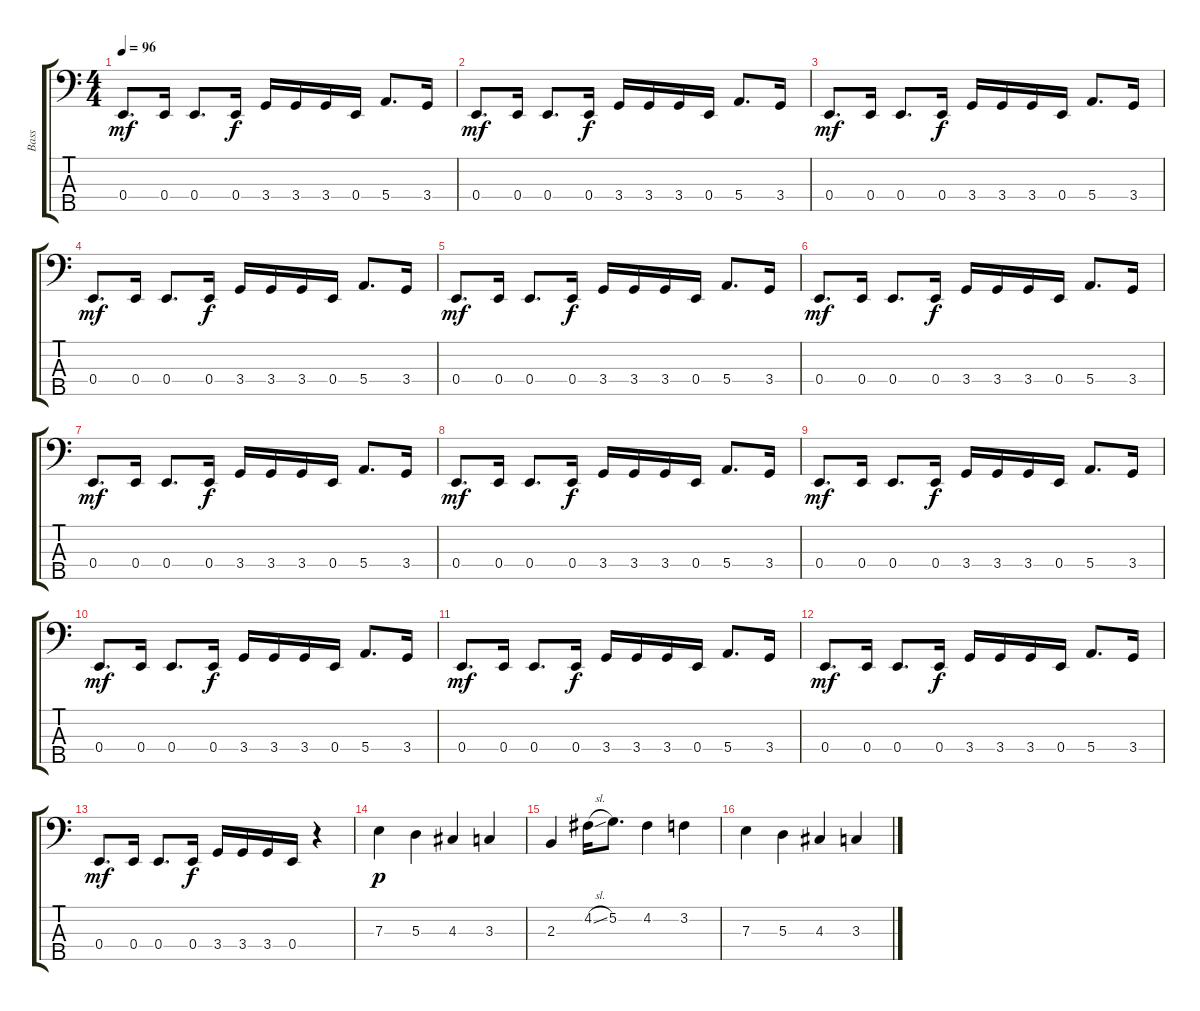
\track ("Bass" "Bass") {instrument electricbasspick}
\staff {score tabs}
\tuning (G2 D2 A1 E1 B0) {hide}
\ts (4 4)
\tempo 96
\clef f4
\ks c
0.4.8{d dy mf} 0.4.16 0.4.8{d} 0.4.16{dy f} 3.4.16 3.4.16 3.4.16 0.4.16 5.4.8{d} 3.4.16 |
0.4.8{d dy mf} 0.4.16 0.4.8{d} 0.4.16{dy f} 3.4.16 3.4.16 3.4.16 0.4.16 5.4.8{d} 3.4.16 |
0.4.8{d dy mf} 0.4.16 0.4.8{d} 0.4.16{dy f} 3.4.16 3.4.16 3.4.16 0.4.16 5.4.8{d} 3.4.16 |
0.4.8{d dy mf} 0.4.16 0.4.8{d} 0.4.16{dy f} 3.4.16 3.4.16 3.4.16 0.4.16 5.4.8{d} 3.4.16 |
0.4.8{d dy mf} 0.4.16 0.4.8{d} 0.4.16{dy f} 3.4.16 3.4.16 3.4.16 0.4.16 5.4.8{d} 3.4.16 |
0.4.8{d dy mf} 0.4.16 0.4.8{d} 0.4.16{dy f} 3.4.16 3.4.16 3.4.16 0.4.16 5.4.8{d} 3.4.16 |
0.4.8{d dy mf} 0.4.16 0.4.8{d} 0.4.16{dy f} 3.4.16 3.4.16 3.4.16 0.4.16 5.4.8{d} 3.4.16 |
0.4.8{d dy mf} 0.4.16 0.4.8{d} 0.4.16{dy f} 3.4.16 3.4.16 3.4.16 0.4.16 5.4.8{d} 3.4.16 |
0.4.8{d dy mf} 0.4.16 0.4.8{d} 0.4.16{dy f} 3.4.16 3.4.16 3.4.16 0.4.16 5.4.8{d} 3.4.16 |
0.4.8{d dy mf} 0.4.16 0.4.8{d} 0.4.16{dy f} 3.4.16 3.4.16 3.4.16 0.4.16 5.4.8{d} 3.4.16 |
0.4.8{d dy mf} 0.4.16 0.4.8{d} 0.4.16{dy f} 3.4.16 3.4.16 3.4.16 0.4.16 5.4.8{d} 3.4.16 |
0.4.8{d dy mf} 0.4.16 0.4.8{d} 0.4.16{dy f} 3.4.16 3.4.16 3.4.16 0.4.16 5.4.8{d} 3.4.16 |
0.4.8{d dy mf} 0.4.16 0.4.8{d} 0.4.16{dy f} 3.4.16 3.4.16 3.4.16 0.4.16 r.4 |
7.3.4{dy p} 5.3.4 4.3.4 3.3.4 |
2.3.4 4.2{sl}.16 5.2.8{d} 4.2.4 3.2.4 |
7.3.4 5.3.4 4.3.4 3.3.4
